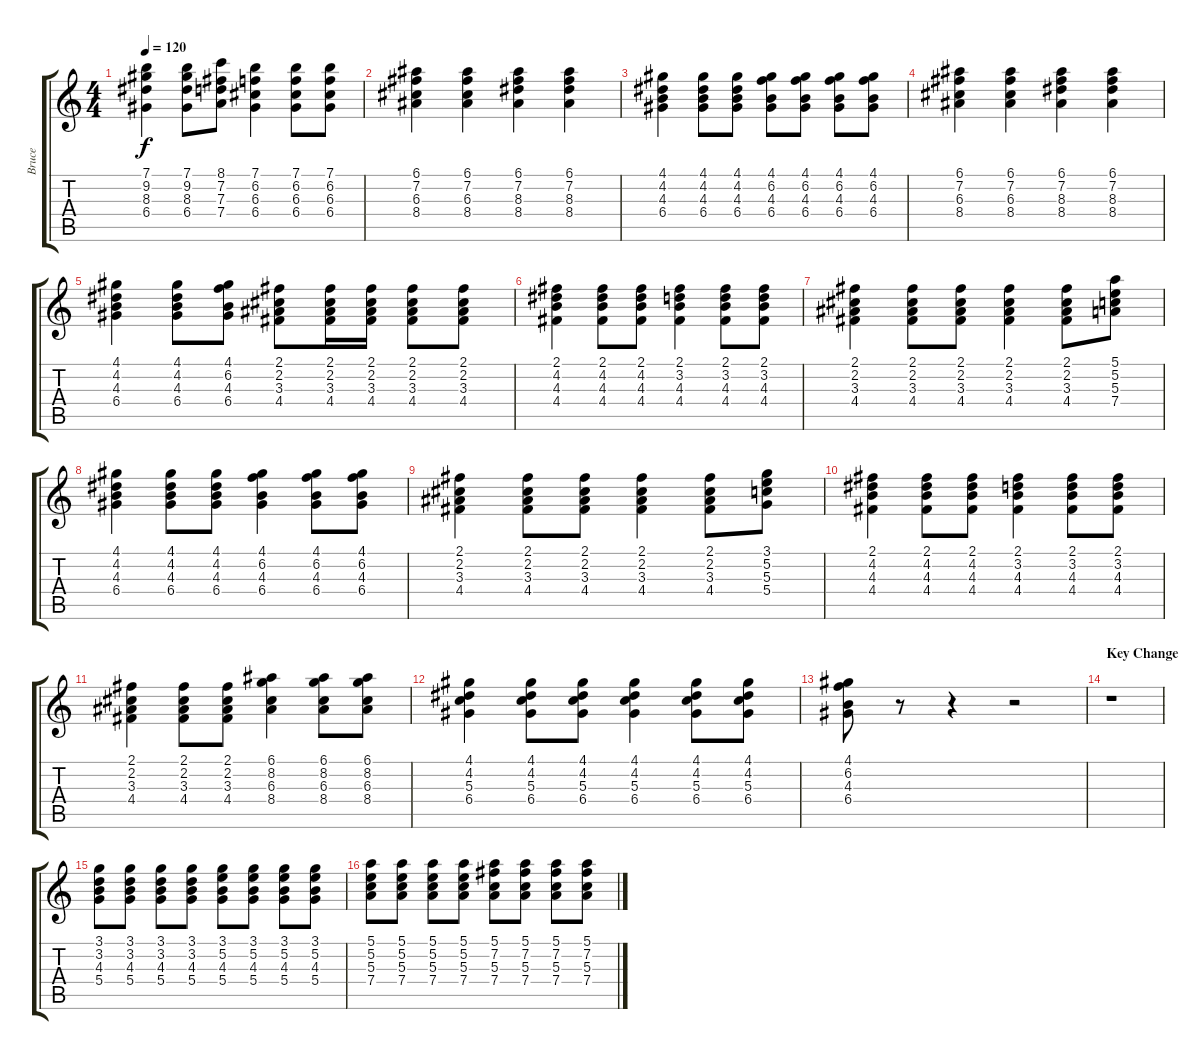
\track ("Bruce" "Bruce") {instrument electricguitarjazz}
\staff {score tabs}
\tuning (E4 B3 G3 D3 A2 E2) {hide}
\ts (4 4)
\tempo 120
\clef g2
\ks c
(7.1 9.2 8.3 6.4).4{dy f} (7.1 9.2 8.3 6.4).8 (8.1 7.2 7.3 7.4).8 (7.1 6.2 6.3 6.4).4 (7.1 6.2 6.3 6.4).8 (7.1 6.2 6.3 6.4).8 |
(6.1 7.2 6.3 8.4).4 (6.1 7.2 6.3 8.4).4 (6.1 7.2 8.3 8.4).4 (6.1 7.2 8.3 8.4).4 |
(4.1 4.2 4.3 6.4).4 (4.1 4.2 4.3 6.4).8 (4.1 4.2 4.3 6.4).8 (4.1 6.2 4.3 6.4).8 (4.1 6.2 4.3 6.4).8 (4.1 6.2 4.3 6.4).8 (4.1 6.2 4.3 6.4).8 |
(6.1 7.2 6.3 8.4).4 (6.1 7.2 6.3 8.4).4 (6.1 7.2 8.3 8.4).4 (6.1 7.2 8.3 8.4).4 |
(4.1 4.2 4.3 6.4).4 (4.1 4.2 4.3 6.4).8 (4.1 6.2 4.3 6.4).8 (2.1 2.2 3.3 4.4).8 (2.1 2.2 3.3 4.4).16 (2.1 2.2 3.3 4.4).16 (2.1 2.2 3.3 4.4).8 (2.1 2.2 3.3 4.4).8 |
(2.1 4.2 4.3 4.4).4 (2.1 4.2 4.3 4.4).8 (2.1 4.2 4.3 4.4).8 (2.1 3.2 4.3 4.4).4 (2.1 3.2 4.3 4.4).8 (2.1 3.2 4.3 4.4).8 |
(2.1 2.2 3.3 4.4).4 (2.1 2.2 3.3 4.4).8 (2.1 2.2 3.3 4.4).8 (2.1 2.2 3.3 4.4).4 (2.1 2.2 3.3 4.4).8 (5.1 5.2 5.3 7.4).8 |
(4.1 4.2 4.3 6.4).4 (4.1 4.2 4.3 6.4).8 (4.1 4.2 4.3 6.4).8 (4.1 6.2 4.3 6.4).4 (4.1 6.2 4.3 6.4).8 (4.1 6.2 4.3 6.4).8 |
(2.1 2.2 3.3 4.4).4 (2.1 2.2 3.3 4.4).8 (2.1 2.2 3.3 4.4).8 (2.1 2.2 3.3 4.4).4 (2.1 2.2 3.3 4.4).8 (3.1 5.2 5.3 5.4).8 |
(2.1 4.2 4.3 4.4).4 (2.1 4.2 4.3 4.4).8 (2.1 4.2 4.3 4.4).8 (2.1 3.2 4.3 4.4).4 (2.1 3.2 4.3 4.4).8 (2.1 3.2 4.3 4.4).8 |
(2.1 2.2 3.3 4.4).4 (2.1 2.2 3.3 4.4).8 (2.1 2.2 3.3 4.4).8 (6.1 8.2 6.3 8.4).4 (6.1 8.2 6.3 8.4).8 (6.1 8.2 6.3 8.4).8 |
(4.1 4.2 5.3 6.4).4 (4.1 4.2 5.3 6.4).8 (4.1 4.2 5.3 6.4).8 (4.1 4.2 5.3 6.4).4 (4.1 4.2 5.3 6.4).8 (4.1 4.2 5.3 6.4).8 |
(4.1 6.2 4.3 6.4).8 r.8 r.4 r.2 |
\section ("" "Key Change")
r.1 |
(3.1 3.2 4.3 5.4).8 (3.1 3.2 4.3 5.4).8 (3.1 3.2 4.3 5.4).8 (3.1 3.2 4.3 5.4).8 (3.1 5.2 4.3 5.4).8 (3.1 5.2 4.3 5.4).8 (3.1 5.2 4.3 5.4).8 (3.1 5.2 4.3 5.4).8 |
(5.1 5.2 5.3 7.4).8 (5.1 5.2 5.3 7.4).8 (5.1 5.2 5.3 7.4).8 (5.1 5.2 5.3 7.4).8 (5.1 7.2 5.3 7.4).8 (5.1 7.2 5.3 7.4).8 (5.1 7.2 5.3 7.4).8 (5.1 7.2 5.3 7.4).8
